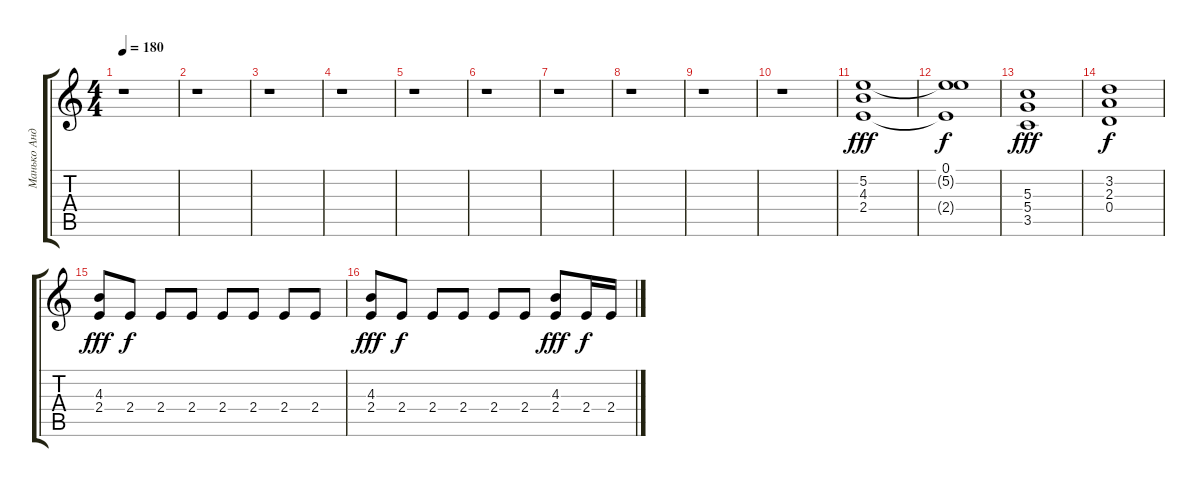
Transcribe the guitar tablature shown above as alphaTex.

\track ("Манько Андрей" "Манько Анд") {instrument distortionguitar}
\staff {score tabs}
\tuning (E4 B3 G3 D3 A2 E2) {hide}
\ts (4 4)
\tempo 180
\clef g2
\ks c
r.1{dy f} |
r.1 |
r.1 |
r.1 |
r.1 |
r.1 |
r.1 |
r.1 |
r.1 |
r.1 |
(5.2 4.3 2.4).1{dy fff} |
(0.1 5.2{t} 2.4{t}).1{dy f} |
(5.3 5.4 3.5).1{dy fff} |
(3.2 2.3 0.4).1{dy f} |
(4.3 2.4).8{dy fff} 2.4.8{dy f} 2.4.8 2.4.8 2.4.8 2.4.8 2.4.8 2.4.8 |
(4.3 2.4).8{dy fff} 2.4.8{dy f} 2.4.8 2.4.8 2.4.8 2.4.8 (4.3 2.4).8{dy fff} 2.4.16{dy f} 2.4.16
